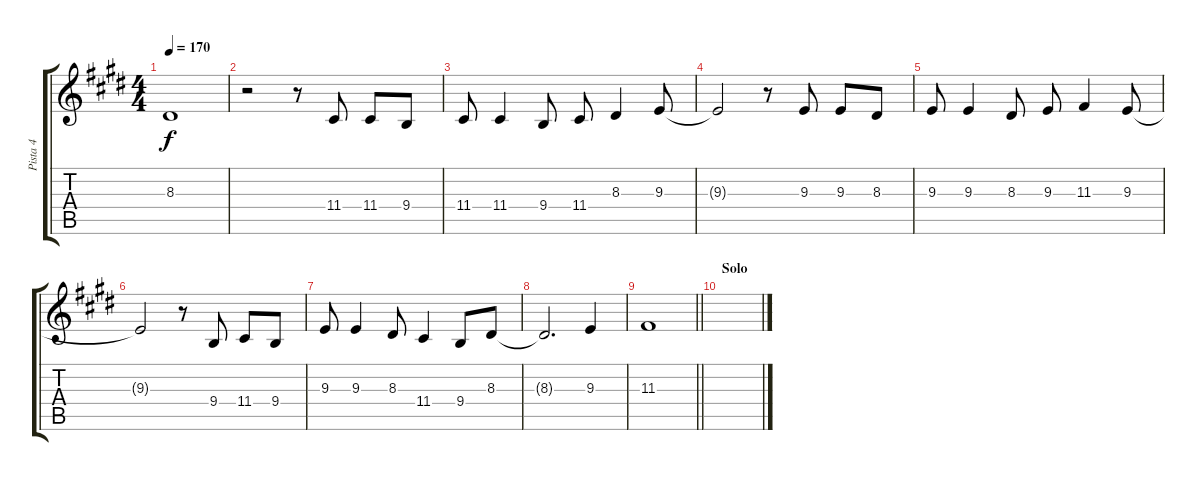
\track ("Pista 4" "Pista 4") {instrument clarinet}
\staff {score tabs}
\tuning (E4 B3 G3 D3 A2 E2) {hide}
\ts (4 4)
\tempo 170
\clef g2
\ks e
8.3{t}.1{dy f} |
r.2 r.8 11.4.8 11.4.8 9.4.8 |
11.4.8 11.4.4 9.4.8 11.4.8 8.3.4 9.3.8 |
9.3{t}.2 r.8 9.3.8 9.3.8 8.3.8 |
9.3.8 9.3.4 8.3.8 9.3.8 11.3.4 9.3.8 |
9.3{t}.2 r.8 9.4.8 11.4.8 9.4.8 |
9.3.8 9.3.4 8.3.8 11.4.4 9.4.8 8.3.8 |
8.3{t}.2{d} 9.3.4 |
\barLineRight lightlight
11.3.1 |
\section ("" "Solo")
